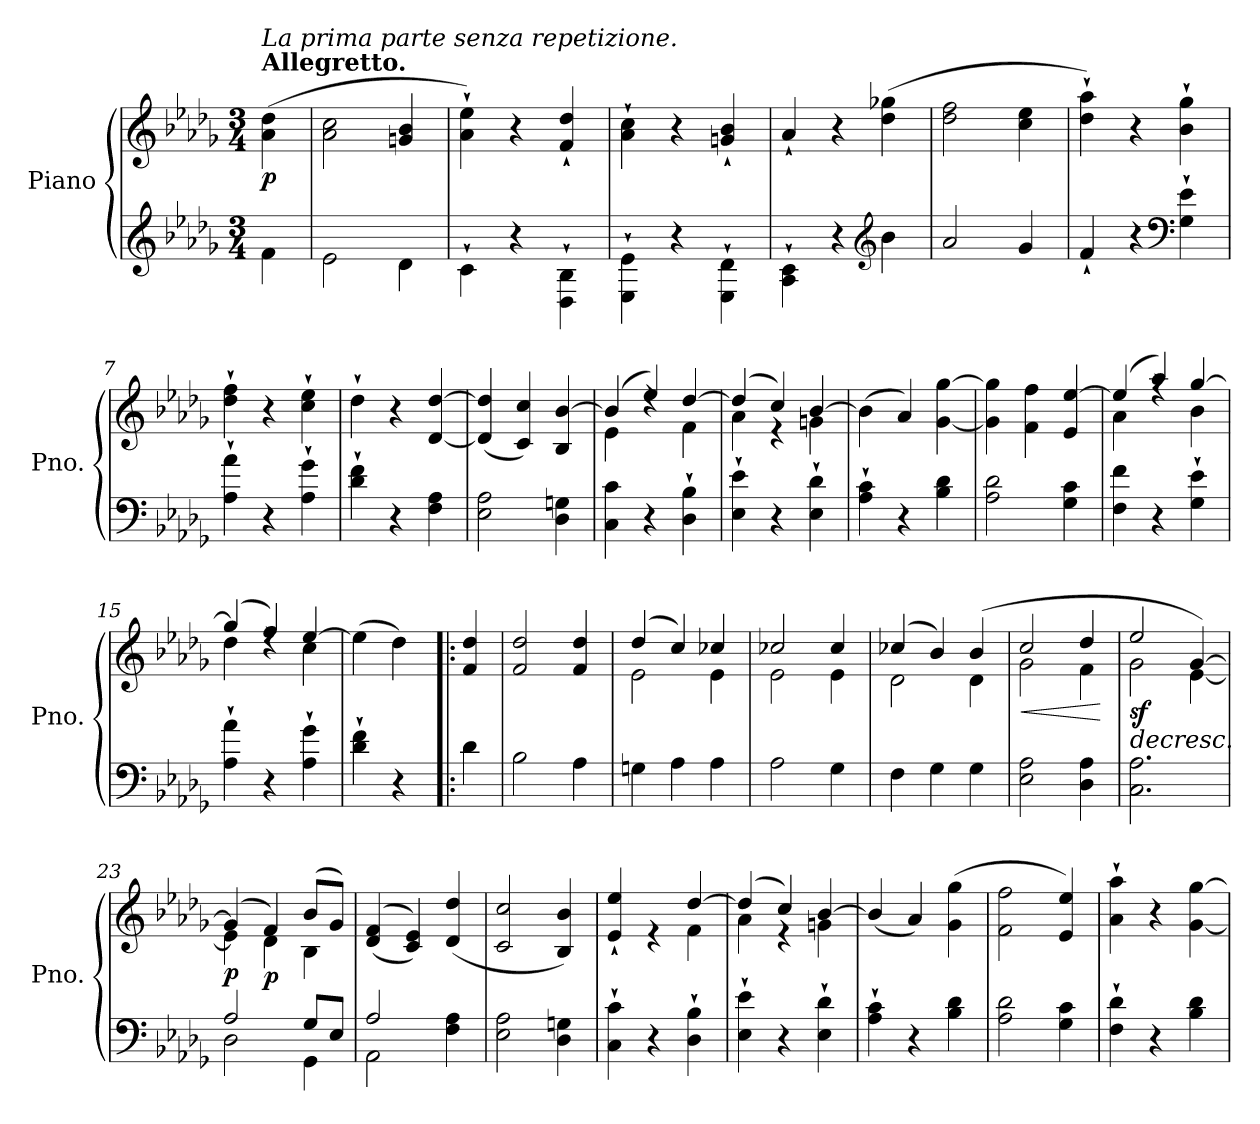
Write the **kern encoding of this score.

**kern	**kern	**dynam
*part1	*part1	*part1
*staff2	*staff1	*staff1/2
*I"Piano	*	*
*I'Pno.	*	*
*clefG2	*clefG2	*
*k[b-e-a-d-g-]	*k[b-e-a-d-g-]	*
*M3/4	*M3/4	*
*MM216	*MM216	*
=	=	=
!	!LO:TX:a:B:t=Allegretto.	!
!	!LO:TX:a:i:t=La prima parte senza repetizione.	!
!	!	!LO:DY:b
4f\	(>4a-\ 4dd-\	p
=1	=1	=1
2e-\	2a-\ 2cc\	.
4d-\	4gn/ 4b-/	.
=2	=2	=2
4c`\	4a-\` 4ee-\`)	.
4r	4r	.
4D-\` 4B-\`	4f/` 4dd-/`	.
=3	=3	=3
4E-\` 4e-\`	4a-\` 4cc\`	.
4r	4r	.
4E-\` 4d-\`	4gn/` 4b-/`	.
=4	=4	=4
4A-\` 4c\`	4a-`/	.
4r	4r	.
*clefG2	*	*
4b-\	(>4dd-\ 4gg-X\	.
=5	=5	=5
2a-/	2dd-\ 2ff\	.
4g-/	4cc\ 4ee-\	.
=6	=6	=6
4f`/	4dd-\` 4aa-\`)	.
4r	4r	.
*clefF4	*	*
4G-\` 4e-\`	4b-\` 4gg-\`	.
=7	=7	=7
4A-\` 4a-\`	4dd-\` 4ff\`	.
4r	4r	.
4A-\` 4g-\`	4cc\` 4ee-\`	.
=8	=8	=8
4d-\` 4f\`	4dd-`\	.
4r	4r	.
4F\ 4A-\	[4d-/ [4dd-/	.
!!LO:LB:g=z
=9	=9	=9
2E-\ 2A-\	(<4d-/] 4dd-/]	.
.	4c/ 4cc/)	.
4D-\ 4Gn\	4B-/ [4b-/	.
=10	=10	=10
*	*^	*
4C\ 4c\	(>4b-/]	4e-\	.
4r	4ee-/)	4rdd	.
4D-\` 4B-\`	[4dd-/	4f\	.
=11	=11	=11	=11
4E-\` 4e-\`	(>4dd-/]	4a-\	.
4r	4cc/)	4r	.
4E-\` 4d-\`	[4b-/	4gn\	.
*	*v	*v	*
=12	=12	=12
4A-\` 4c\`	(>4b-\]	.
4r	4a-/)	.
4B-\ 4d-\	[4g-\ [4gg-\	.
=13	=13	=13
2A-\ 2d-\	4g-\] 4gg-\]	.
.	4f\ 4ff\	.
4G-\ 4c\	4e-/ [4ee-/	.
=14	=14	=14
*	*^	*
4F\ 4f\	(>4ee-/]	4a-\	.
4r	4aa-/)	4rff	.
4G-\` 4e-\`	[4gg-/	4b-\	.
=15	=15	=15	=15
4A-\` 4a-\`	(>4gg-/]	4dd-\	.
4r	4ff/)	4rdd	.
4A-\` 4g-\`	[4ee-/	4cc\	.
*	*v	*v	*
=16	=16	=16
4d-\` 4f\`	(>4ee-\]	.
4r	4dd-\)	.
=16X1!|:	=16X1!|:	=16X1!|:
4d-\	4f/ 4dd-/	.
=17	=17	=17
2B-\	2f/ 2dd-/	.
4A-\	4f/ 4dd-/	.
!!LO:LB:g=z
=18	=18	=18
*	*^	*
4Gn\	(>4dd-/	2e-\	.
4A-\	4cc/)	.	.
4A-\	4cc-X/	4e-\	.
=19	=19	=19	=19
2A-\	2cc-X/	2e-\	.
4G-\	4cc-/	4e-\	.
=20	=20	=20	=20
4F\	(>4cc-X/	2d-\	.
4G-\	4b-/)	.	.
4G-\	(>4b-/	4d-\	.
=21	=21	=21	=21
!	!	!	!LO:HP:b
2E-\ 2A-\	2cc/	2g-\	<
4D-\ 4A-\	4dd-/	4f\	.
*	*v	*v	*
.	.	[
=22	=22	=22
!	!	!LO:HP:b
*	*^	*
!	!	!	!LO:DY:n=1:b
2.C\ 2.A-\	2ee-/	2g-\	> sf
.	[4g-/)	[4e-\	.
=23	=23	=23	=23
*^	*	*	*
!	!	!	!	!LO:DY:b
2D-\	2A-/	(>4g-/]	4e-\]	p
!	!	!	!	!LO:DY:n=1:b
.	.	4f/)	4d-\	] p
4GG-\	8G-/L	(>8b-/L	4B-\	.
.	8E-/J	8g-/J)	.	.
*	*	*v	*v	*
=24	=24	=24	=24
2A-/	2AA-\	(<(>4d-/ 4f/	.
.	.	4c/ 4e-/))	.
4F\ 4A-\	4ryy	(<4d-/ 4dd-/	.
*v	*v	*	*
=25	=25	=25
2E-\ 2A-\	2c/ 2cc/	.
4D-\ 4Gn\	4B-/ 4b-/)	.
=26	=26	=26
*	*^	*
4C\` 4c\`	4e-/` 4ee-/`	2ryy	.
4r	4re	.	.
4D-\` 4B-\`	[4dd-/	4f\	.
!!LO:LB:g=z	!!
=27	=27	=27	=27
4E-\` 4e-\`	(>4dd-/]	4a-\	.
4r	4cc/)	4r	.
4E-\` 4d-\`	[4b-/	4gn\	.
*	*v	*v	*
=28	=28	=28
4A-\` 4c\`	(>4b-/]	.
4r	4a-/)	.
4B-\ 4d-\	(>4g-\ 4gg-\	.
=29	=29	=29
2A-\ 2d-\	2f\ 2ff\	.
4G-\ 4c\	4e-/ 4ee-/)	.
=30	=30	=30
4F\` 4d-\`	4a-\` 4aa-\`	.
4r	4r	.
4B-\ 4d-\	[4g-\ [4gg-\	.
=	=	=
*-	*-	*-
